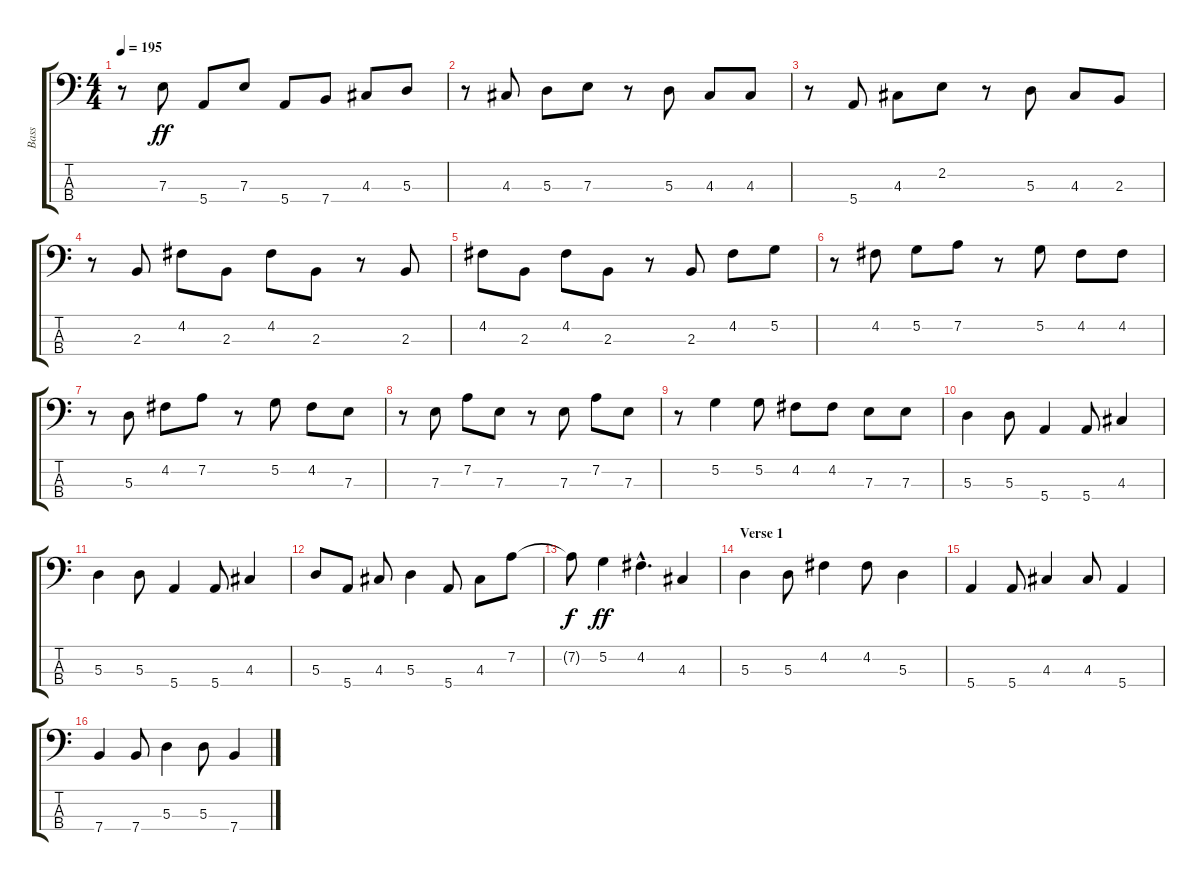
\track ("Bass" "Bass") {instrument electricbasspick}
\staff {score tabs}
\tuning (G2 D2 A1 E1) {hide}
\ts (4 4)
\tempo 195
\clef f4
\ks c
r.8{dy ff} 7.3.8 5.4.8 7.3.8 5.4.8 7.4.8 4.3.8 5.3.8 |
r.8 4.3.8 5.3.8 7.3.8 r.8 5.3.8 4.3.8 4.3.8 |
r.8 5.4.8 4.3.8 2.2.8 r.8 5.3.8 4.3.8 2.3.8 |
r.8 2.3.8 4.2.8 2.3.8 4.2.8 2.3.8 r.8 2.3.8 |
4.2.8 2.3.8 4.2.8 2.3.8 r.8 2.3.8 4.2.8 5.2.8 |
r.8 4.2.8 5.2.8 7.2.8 r.8 5.2.8 4.2.8 4.2.8 |
r.8 5.3.8 4.2.8 7.2.8 r.8 5.2.8 4.2.8 7.3.8 |
r.8 7.3.8 7.2.8 7.3.8 r.8 7.3.8 7.2.8 7.3.8 |
r.8 5.2.4 5.2.8 4.2.8 4.2.8 7.3.8 7.3.8 |
5.3.4 5.3.8 5.4.4 5.4.8 4.3.4 |
5.3.4 5.3.8 5.4.4 5.4.8 4.3.4 |
5.3.8 5.4.8 4.3.8 5.3.4 5.4.8 4.3.8 7.2.8 |
7.2{t}.8{dy f} 5.2.4{dy ff} 4.2{hac}.4{d} 4.3.4 |
\section ("" "Verse 1")
5.3.4 5.3.8 4.2.4 4.2.8 5.3.4 |
5.4.4 5.4.8 4.3.4 4.3.8 5.4.4 |
7.4.4 7.4.8 5.3.4 5.3.8 7.4.4
